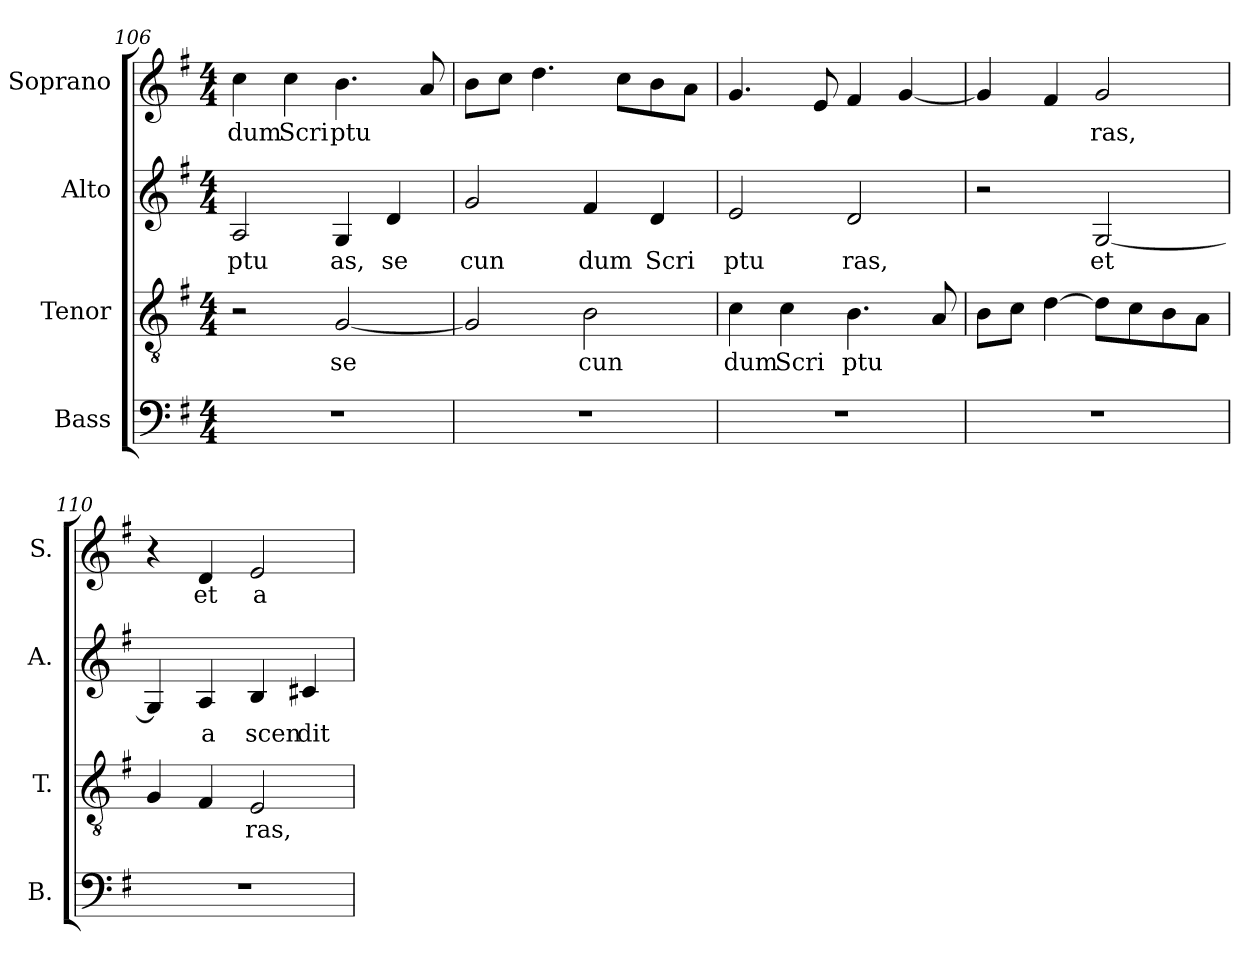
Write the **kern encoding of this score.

**kern	**kern	**text	**kern	**text	**kern	**text
*part4	*part3	*part3	*part2	*part2	*part1	*part1
*staff4	*staff3	*staff3	*staff2	*staff2	*staff1	*staff1
*I"Bass	*I"Tenor	*	*I"Alto	*	*I"Soprano	*
*I'B.	*I'T.	*	*I'A.	*	*I'S.	*
!!LO:LB:g=z
*clefF4	*clefGv2	*	*clefG2	*	*clefG2	*
*	*ITrd7c12	*	*	*	*	*
*k[f#]	*k[f#]	*	*k[f#]	*	*k[f#]	*
*G:	*G:	*	*G:	*	*G:	*
*M4/4	*M4/4	*	*M4/4	*	*M4/4	*
=106	=106	=106	=106	=106	=106	=106
!	!	!	!	!LO:LY:b:color=#000000	!	!
!	!	!	!	!	!	!LO:LY:b:color=#000000
1r	2r	.	2Ai/	ptu	4cci\	dum
!	!	!	!	!	!	!LO:LY:b:color=#000000
.	.	.	.	.	4cci\	Scri
!	!	!LO:LY:b:color=#000000	!	!	!	!
!	!	!	!	!LO:LY:b:color=#000000	!	!
!	!	!	!	!	!	!LO:LY:b:color=#000000
.	[2GGi/	se	4Gi/	as,	4.bi\	ptu
!	!	!	!	!LO:LY:b:color=#000000	!	!
.	.	.	4di/	se	.	.
.	.	.	.	.	8ai/	.
=107	=107	=107	=107	=107	=107	=107
!	!	!	!	!LO:LY:b:color=#000000	!	!
1r	2GGi/]	.	2gi/	cun	8bi\L	.
.	.	.	.	.	8cci\J	.
.	.	.	.	.	4.ddi\	.
!	!	!LO:LY:b:color=#000000	!	!	!	!
!	!	!	!	!LO:LY:b:color=#000000	!	!
.	2BBi\	cun	4f#i/	dum	.	.
.	.	.	.	.	8cci\L	.
!	!	!	!	!LO:LY:b:color=#000000	!	!
.	.	.	4di/	Scri	8bi\	.
.	.	.	.	.	8ai\J	.
=108	=108	=108	=108	=108	=108	=108
!	!	!LO:LY:b:color=#000000	!	!	!	!
!	!	!	!	!LO:LY:b:color=#000000	!	!
1r	4Ci\	dum	2ei/	ptu	4.gi/	.
!	!	!LO:LY:b:color=#000000	!	!	!	!
.	4Ci\	Scri	.	.	.	.
.	.	.	.	.	8ei/	.
!	!	!LO:LY:b:color=#000000	!	!	!	!
!	!	!	!	!LO:LY:b:color=#000000	!	!
.	4.BBi\	ptu	2di/	ras,	4f#i/	.
.	.	.	.	.	[4gi/	.
.	8AAi/	.	.	.	.	.
=109	=109	=109	=109	=109	=109	=109
1r	8BBi\L	.	2r	.	4gi/]	.
.	8Ci\J	.	.	.	.	.
.	[4Di\	.	.	.	4f#i/	.
!	!	!	!	!LO:LY:b:color=#000000	!	!
!	!	!	!	!	!	!LO:LY:b:color=#000000
.	8Di\L]	.	[2Gi/	et	2gi/	ras,
.	8Ci\	.	.	.	.	.
.	8BBi\	.	.	.	.	.
.	8AAi\J	.	.	.	.	.
=110	=110	=110	=110	=110	=110	=110
1r	4GGi/	.	4Gi/]	.	4r	.
!	!	!	!	!LO:LY:b:color=#000000	!	!
!	!	!	!	!	!	!LO:LY:b:color=#000000
.	4FF#i/	.	4Ai/	a	4di/	et
!	!	!LO:LY:b:color=#000000	!	!	!	!
!	!	!	!	!LO:LY:b:color=#000000	!	!
!	!	!	!	!	!	!LO:LY:b:color=#000000
.	2EEi/	ras,	4Bi/	scen	2ei/	a
!	!	!	!	!LO:LY:b:color=#000000	!	!
.	.	.	4c#Xi/	dit	.	.
=	=	=	=	=	=	=
*-	*-	*-	*-	*-	*-	*-
